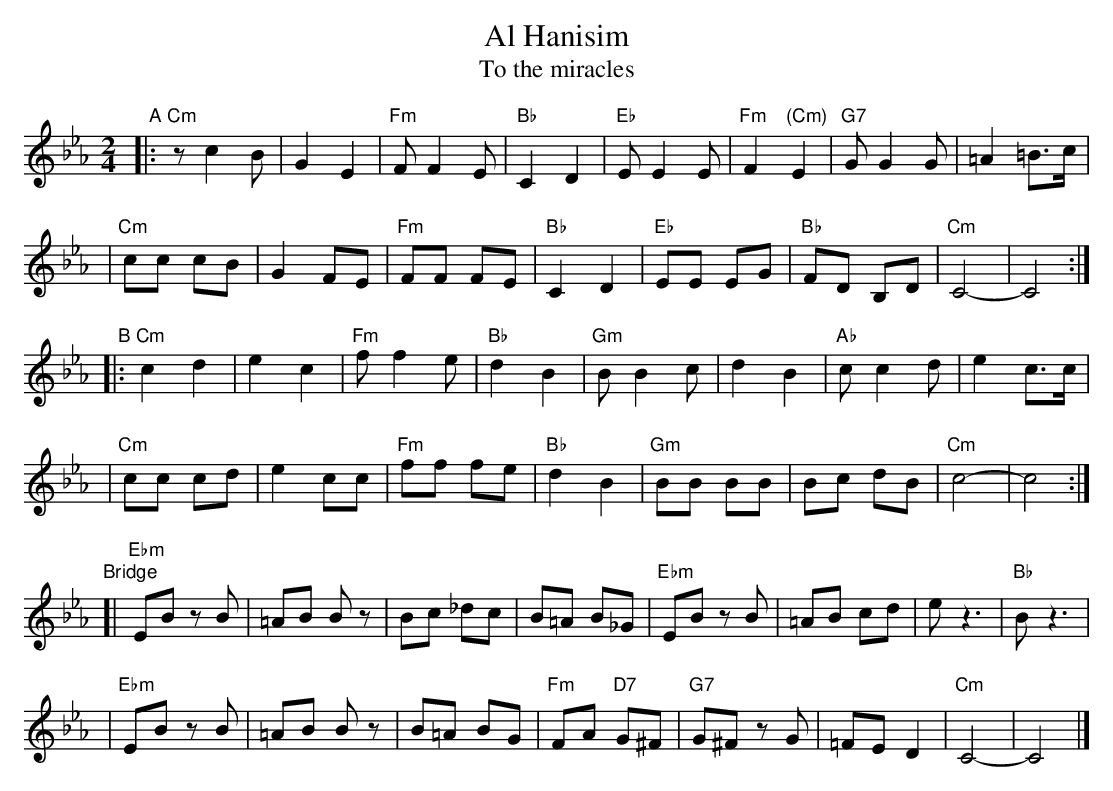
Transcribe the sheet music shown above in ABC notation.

X:1
T: Al Hanisim
T: To the miracles
M: 2/4
L: 1/8
K: Cm
"A"\
|:"Cm" z c2 B | G2 E2 | "Fm"F F2 E | "Bb"C2 D2 \
| "Eb"E E2 E | "Fm"F2 "(Cm)"E2 | "G7"G G2 G | =A2 =B>c |
| "Cm"cc cB | G2 FE | "Fm"FF FE | "Bb"C2 D2 \
| "Eb"EE EG | "Bb"FD B,D | "Cm"C4- | C4 :|
"B"\
|:"Cm"c2 d2 | e2 c2 | "Fm"f f2 e | "Bb"d2 B2 \
| "Gm"B B2 c | d2 B2 | "Ab"c c2 d | e2 c>c |
| "Cm"cc cd | e2 cc | "Fm"ff fe | "Bb"d2 B2 \
| "Gm"BB BB | Bc dB | "Cm"c4- | c4 :|
"Bridge"\
[|"Ebm"EB zB | =AB Bz | Bc _dc | B=A B_G \
| "Ebm"EB zB | =AB cd | e z3 | "Bb"B z3 |
| "Ebm"EB zB | =AB Bz | B=A BG | "Fm"FA "D7"G^F \
| "G7"G^F zG | =FE D2 | "Cm"C4- | C4 |]
